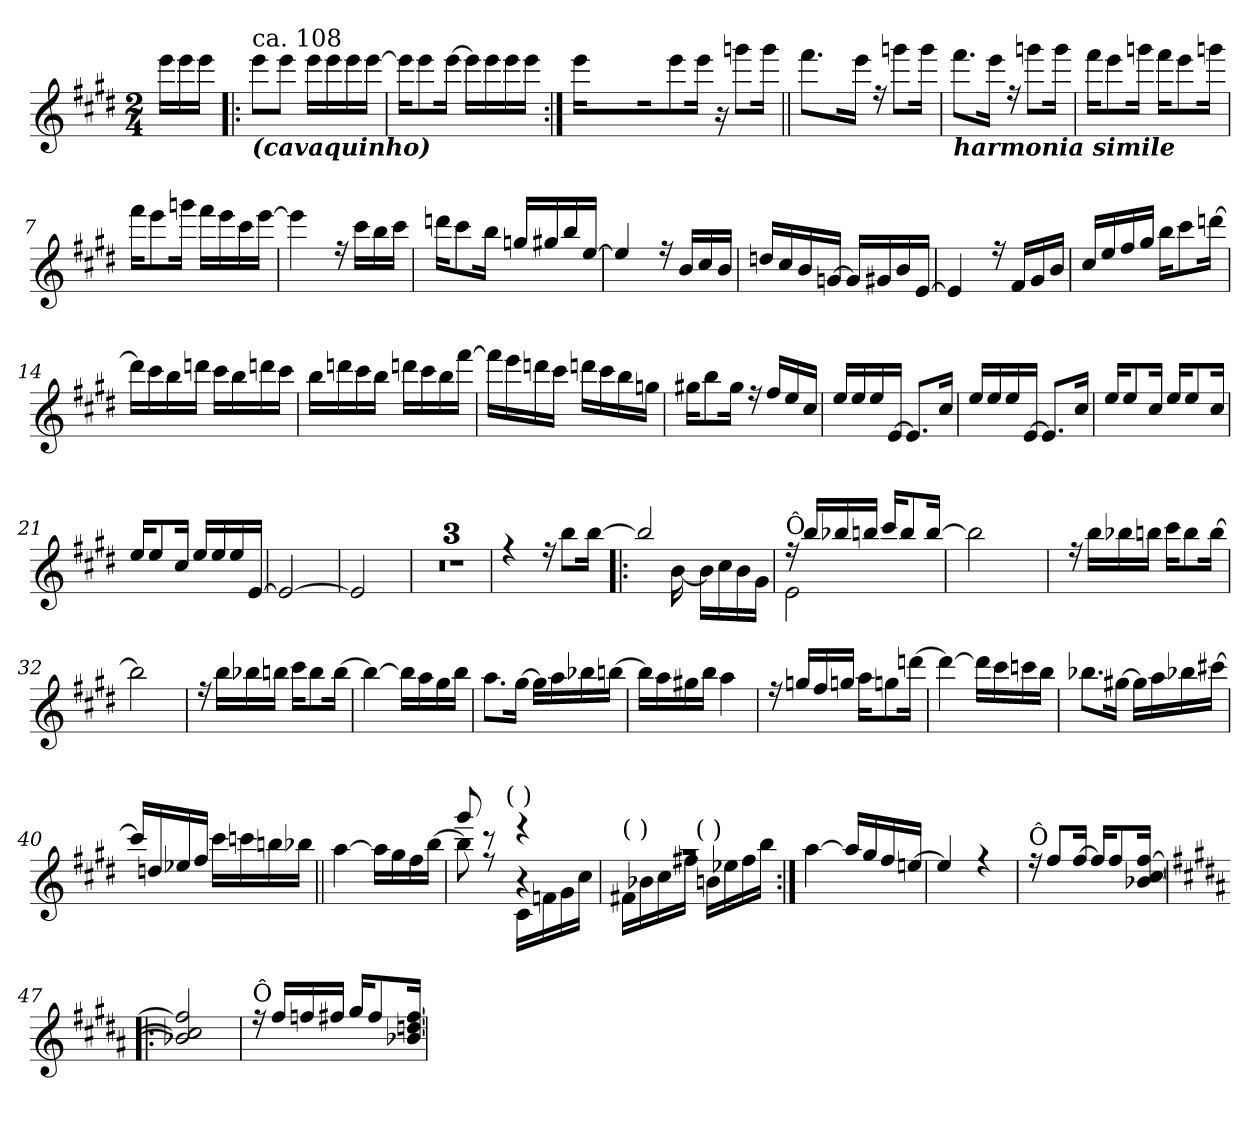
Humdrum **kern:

**kern
*part1
*staff1
*clefG2
*k[f#c#g#d#]
*E:
*M2/4
=
16eee\LL
16eee\
16eee\JJ
=1!|:
!LO:TX:b:Bi:t=(cavaquinho)
!LO:TX:a:t=ca. 108
8eee\L
8eee\J
16eee\LL
16eee\
16eee\
[16eee\JJ
=2
16eee\KL]
8eee\
[16eee\Jk
16eee\LL]
16eee\
16eee\
16eee\JJ
=3:|!
16eee\KL
4..ryy
16ryy
8eee\
16eee\Jk
16r
8gggn\L
16ggg\Jk
=4||
*^
8.fff#\L	2ryy
16ryy	.
16eee\Jk	.
16rff	.
8gggn\L	.
16ggg\Jk	16ryy
=5	=5
!LO:TX:b:Bi:t=harmonia simile	!
8.fff#\L	2ryy
16eee\Jk	.
16rff	.
8gggn\L	.
16ggg\Jk	.
!!LO:LB:g=z	!!
=6	=6
16fff#\KL	2ryy
8eee\	.
16gggn\Jk	.
16fff#\KL	.
8eee\	.
16gggn\Jk	.
=7	=7
16fff#\KL	2ryy
8eee\	.
16gggn\Jk	.
16fff#\LL	.
16eee\	.
16ccc#\	.
[<16eee\JJ	.
=8	=8
4eee\]	2ryy
16rff	.
16ccc#\LL	.
16bb\	.
16ccc#\JJ	.
=9	=9
16dddn\KL	2ryy
8ccc#\	.
16bb\Jk	.
16ggn/LL	.
16gg#X/	.
16bb/	.
[>16ee/JJ	.
=10	=10
4ee/]	2ryy
16rff	.
16b/LL	.
16cc#/	.
16b/JJ	.
!!LO:LB:g=z	!!
=11	=11
16ddn/LL	2ryy
16cc#/	.
16b/	.
[>16gn/JJ	.
16g/LL]	.
16g#X/	.
16b/	.
[>16e/JJ	.
=12	=12
4e/]	2ryy
16rff	.
16f#/LL	.
16g#/	.
16b/JJ	.
=13	=13
16cc#/LL	2ryy
16ee/	.
16ff#/	.
16gg#/JJ	.
16bb\KL	.
8ccc#\	.
[<16dddn\Jk	.
=14	=14
16ddd\LL]	2ryy
16ccc#\	.
16bb\	.
16dddn\JJ	.
16ccc#\LL	.
16bb\	.
16dddn\	.
16ccc#\JJ	.
=15	=15
16bb\LL	2ryy
16dddn\	.
16ccc#\	.
16bb\JJ	.
16dddn\LL	.
16ccc#\	.
16bb\	.
[<16fff#\JJ	.
!!LO:LB:g=z	!!
=16	=16
16fff#\LL]	2ryy
16eee\	.
16dddn\	.
16ccc#\JJ	.
16dddn\LL	.
16ccc#\	.
16bb\	.
16ggn\JJ	.
=17	=17
16gg#X\KL	2ryy
8bb\	.
16gg#\Jk	.
16rff	.
16ff#/LL	.
16ee/	.
16cc#/JJ	.
=18	=18
16ee/LL	2ryy
16ee/	.
16ee/	.
[>16e/JJ	.
8.e/L]	.
16cc#/Jk	.
=19	=19
16ee/LL	2ryy
16ee/	.
16ee/	.
[>16e/JJ	.
8.e/L]	.
16cc#/Jk	.
=20	=20
16ee/KL	2ryy
8ee/	.
16cc#/Jk	.
16ee/KL	.
8ee/	.
16cc#/Jk	.
!!LO:LB:g=z	!!
=21	=21
16ee/KL	2ryy
8ee/	.
16cc#/Jk	.
16ee/LL	.
16ee/	.
16ee/	.
[>16e/JJ	.
=22	=22
2e/_	2ryy
=23	=23
2e/]	2ryy
*v	*v
=24
2r
=25
2r
=26
2r
=27
*^
4rff	2ryy
16rff	.
8bb\L	.
[<16bb\Jk	.
!!LO:LB:g=z	!!
=28!|:	=28!|:
*	*^
2bb/]	8.ryy	2ryy
.	[<16b!\	.
.	16b!\LL]	.
.	16cc#!\	.
.	16b!\	.
.	16g#!\JJ	.
=29	=29	=29
!LO:TX:a:t=Ô	!	!
16rff	2e!\	2ryy
16bb/LL	.	.
16bb-X/	.	.
16bbn/JJ	.	.
16ccc#/KL	.	.
8bb/	.	.
[>16bb/Jk	.	.
*	*v	*v
=30	=30
2bb\]	4e-X/yy
.	4en/yy
=31	=31
16rff	2fn/yy
16bb\LL	.
16bb-X\	.
16bbn\JJ	.
16ccc#\KL	.
8bb\	.
[<16bb\Jk	.
=32	=32
2bb\]	2ryy
!!LO:LB:g=z	!!
=33	=33
16rff	2ryy
16bb\LL	.
16bb-X\	.
16bbn\JJ	.
16ccc#\KL	.
8bb\	.
[<16bb\Jk	.
=34	=34
4bb\_	2ryy
16bb\LL]	.
16aa\	.
16gg#\	.
16bb\JJ	.
=35	=35
8.aa\L	2ryy
[<16gg#\Jk	.
16gg#\LL]	.
16aa\	.
16bb-X\	.
[<16bbn\JJ	.
=36	=36
16bb\LL]	2ryy
16aa\	.
16gg#X\	.
16bb\JJ	.
4aa\	.
=37	=37
16rff	2ryy
16ggn/LL	.
16ff#/	.
16ggn/JJ	.
16aa\KL	.
8ggn\	.
[<16dddn\Jk	.
=38	=38
4dddn\_	2ryy
16ddd\LL]	.
16ccc#\	.
16cccn\	.
16bb\JJ	.
!!LO:LB:g=z	!!
=39	=39
8.bb-X\L	2ryy
[<16gg#X\Jk	.
16gg#\LL]	.
16aa\	.
16bb-X\	.
[<16ccc#X\JJ	.
=40	=40
16ccc#/LL]	2ryy
16ddn/	.
16ee-X/	.
16ff#/JJ	.
16ccc#\LL	.
16cccn\	.
16bbn\	.
16bb-X\JJ	.
=41||	=41||
[<4aa\	2ryy
16aa\LL]	.
16gg#\	.
16ff#\	.
[<16bb\JJ	.
=42	=42
*^	*^
*	*	*^	*
8bb\]	4ryy	4ryy	8ggg#!/	8..ryy
8r	.	.	8rccc	.
!	!	!	!	!LO:TX:a:t=(       )
.	.	.	.	4ryy
4r	16c#!\LL	4ryy	4rddd	.
.	16fn!\	.	.	.
.	16g#!\	.	.	.
.	16cc#!\JJ	.	.	.
.	.	.	.	32ryy
=43	=43	=43	=43	=43
!LO:TX:a:t=(       )	!	!	!	!
*	*	*	*v	*v
16f#X!\LL	4ryy	2rbb	8..ryy
16b-X!\	.	.	.
16cc#!\	.	.	.
16ff#X!\JJ	.	.	.
!	!	!	!LO:TX:a:t=(       )
.	.	.	4ryy
16bn!\LL	4ryy	.	.
16ee-X!\	.	.	.
16ff#!\	.	.	.
16bb!\JJ	.	.	.
.	.	.	32ryy
*	*v	*v	*v
!!LO:LB:g=z
=44:|!	=44:|!
[<4aa\	2ryy
16aa/LL]	.
16gg#/	.
16ff#/	.
[>16een/JJ	.
=45	=45
4een/]	2ryy
4rff	.
=46	=46
!LO:TX:a:t=Ô	!
16rff	2ryy
8ff#/L	.
[>16ff#/Jk	.
16ff#/KL]	.
8ff#/	.
[>16b-X/ [>16cc#/ [>16ff#/Jk	.
=47!|:	=47!|:
*k[f#c#g#d#a#]	*
*B:	*
2b-X/] 2cc#/] 2ff#/]	2ryy
=48	=48
!LO:TX:a:t=Ô	!
16rff	2ryy
16ff#/LL	.
16ffn/	.
16ff#X/JJ	.
16gg#/KL	.
8ff#/	.
[>16b-X/ [>16ddn/ [>16ff#/Jk	.
*v	*v
=
*-
